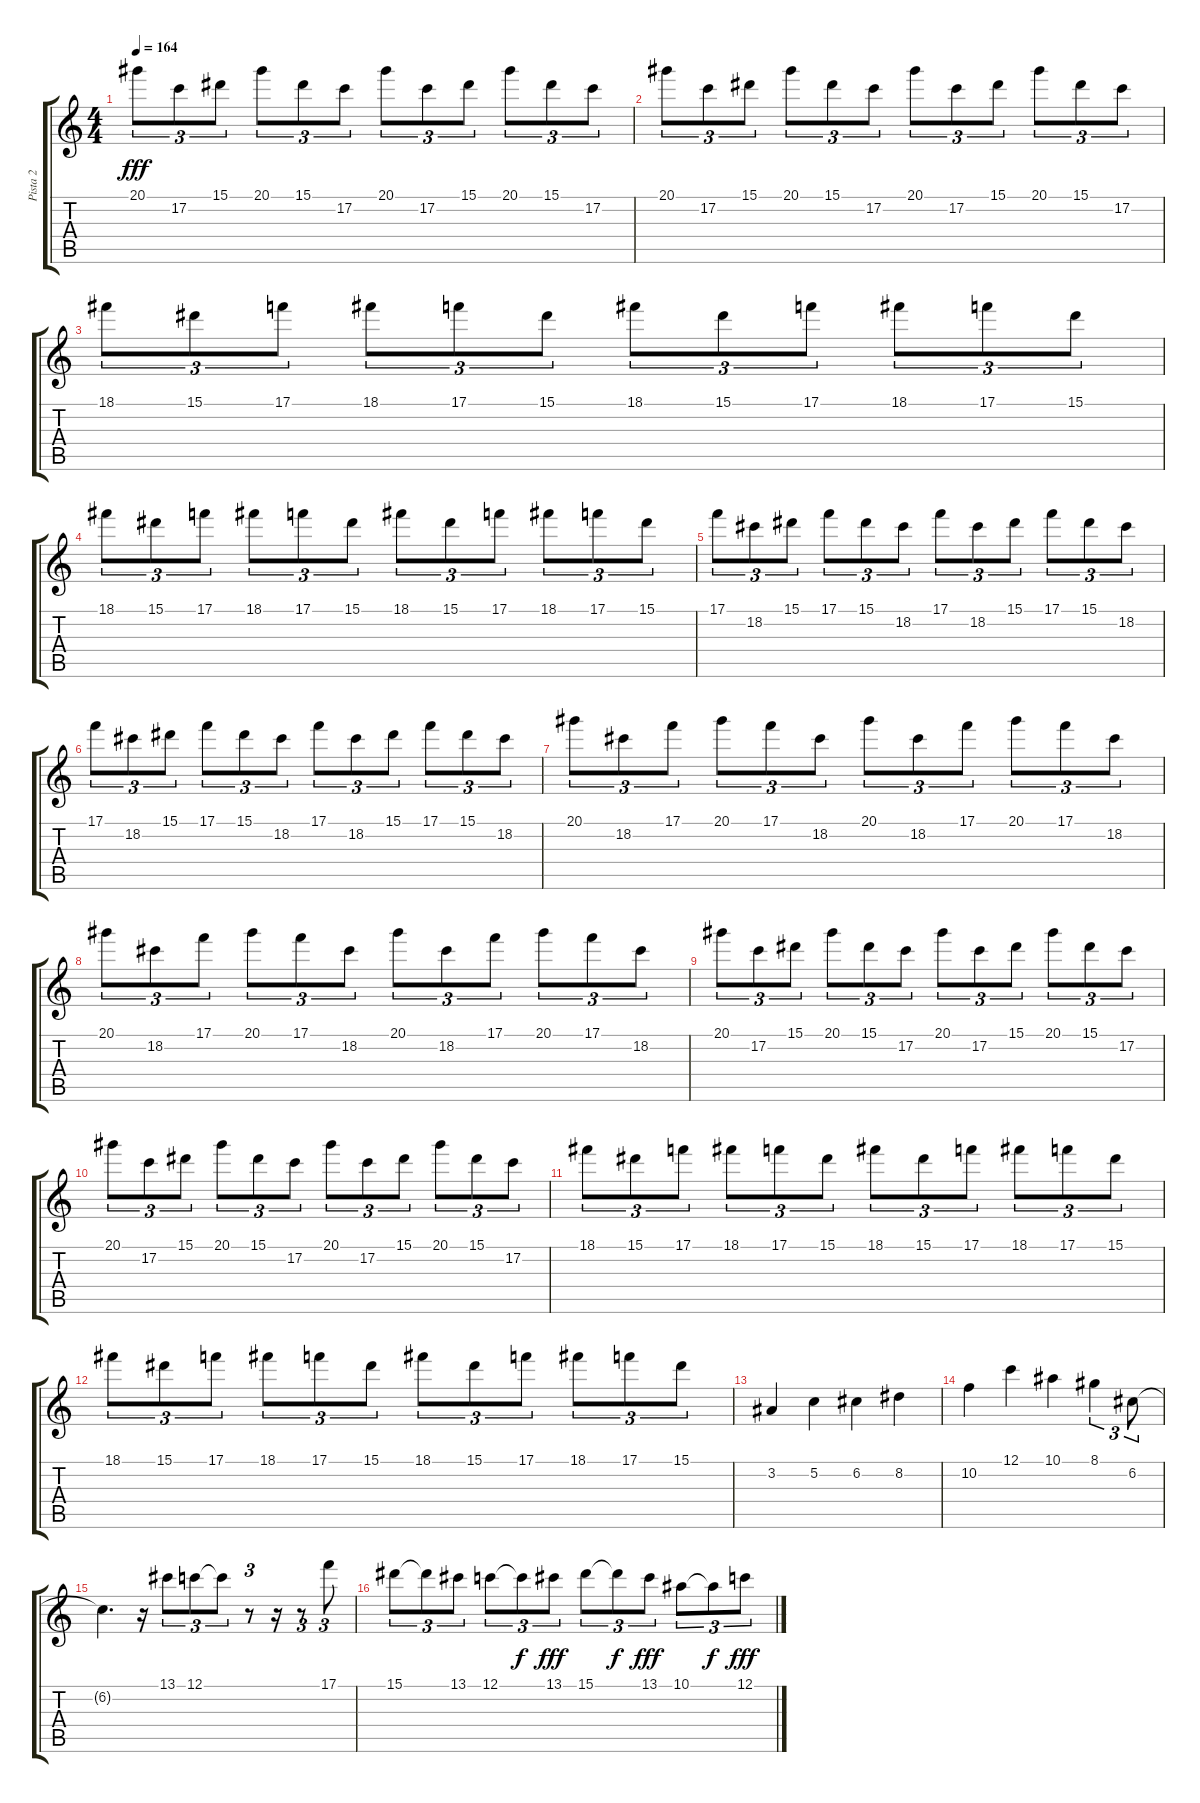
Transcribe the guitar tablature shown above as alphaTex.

\track ("Pista 2" "Pista 2") {instrument overdrivenguitar}
\staff {score tabs}
\tuning (C4 G3 Eb3 Bb2 F2 C2) {hide}
\ts (4 4)
\tempo 164
\clef g2
\ks c
20.1.8{tu (3 2) dy fff} 17.2.8{tu (3 2)} 15.1.8{tu (3 2)} 20.1.8{tu (3 2)} 15.1.8{tu (3 2)} 17.2.8{tu (3 2)} 20.1.8{tu (3 2)} 17.2.8{tu (3 2)} 15.1.8{tu (3 2)} 20.1.8{tu (3 2)} 15.1.8{tu (3 2)} 17.2.8{tu (3 2)} |
20.1.8{tu (3 2)} 17.2.8{tu (3 2)} 15.1.8{tu (3 2)} 20.1.8{tu (3 2)} 15.1.8{tu (3 2)} 17.2.8{tu (3 2)} 20.1.8{tu (3 2)} 17.2.8{tu (3 2)} 15.1.8{tu (3 2)} 20.1.8{tu (3 2)} 15.1.8{tu (3 2)} 17.2.8{tu (3 2)} |
18.1.8{tu (3 2)} 15.1.8{tu (3 2)} 17.1.8{tu (3 2)} 18.1.8{tu (3 2)} 17.1.8{tu (3 2)} 15.1.8{tu (3 2)} 18.1.8{tu (3 2)} 15.1.8{tu (3 2)} 17.1.8{tu (3 2)} 18.1.8{tu (3 2)} 17.1.8{tu (3 2)} 15.1.8{tu (3 2)} |
18.1.8{tu (3 2)} 15.1.8{tu (3 2)} 17.1.8{tu (3 2)} 18.1.8{tu (3 2)} 17.1.8{tu (3 2)} 15.1.8{tu (3 2)} 18.1.8{tu (3 2)} 15.1.8{tu (3 2)} 17.1.8{tu (3 2)} 18.1.8{tu (3 2)} 17.1.8{tu (3 2)} 15.1.8{tu (3 2)} |
17.1.8{tu (3 2)} 18.2.8{tu (3 2)} 15.1.8{tu (3 2)} 17.1.8{tu (3 2)} 15.1.8{tu (3 2)} 18.2.8{tu (3 2)} 17.1.8{tu (3 2)} 18.2.8{tu (3 2)} 15.1.8{tu (3 2)} 17.1.8{tu (3 2)} 15.1.8{tu (3 2)} 18.2.8{tu (3 2)} |
17.1.8{tu (3 2)} 18.2.8{tu (3 2)} 15.1.8{tu (3 2)} 17.1.8{tu (3 2)} 15.1.8{tu (3 2)} 18.2.8{tu (3 2)} 17.1.8{tu (3 2)} 18.2.8{tu (3 2)} 15.1.8{tu (3 2)} 17.1.8{tu (3 2)} 15.1.8{tu (3 2)} 18.2.8{tu (3 2)} |
20.1.8{tu (3 2)} 18.2.8{tu (3 2)} 17.1.8{tu (3 2)} 20.1.8{tu (3 2)} 17.1.8{tu (3 2)} 18.2.8{tu (3 2)} 20.1.8{tu (3 2)} 18.2.8{tu (3 2)} 17.1.8{tu (3 2)} 20.1.8{tu (3 2)} 17.1.8{tu (3 2)} 18.2.8{tu (3 2)} |
20.1.8{tu (3 2)} 18.2.8{tu (3 2)} 17.1.8{tu (3 2)} 20.1.8{tu (3 2)} 17.1.8{tu (3 2)} 18.2.8{tu (3 2)} 20.1.8{tu (3 2)} 18.2.8{tu (3 2)} 17.1.8{tu (3 2)} 20.1.8{tu (3 2)} 17.1.8{tu (3 2)} 18.2.8{tu (3 2)} |
20.1.8{tu (3 2)} 17.2.8{tu (3 2)} 15.1.8{tu (3 2)} 20.1.8{tu (3 2)} 15.1.8{tu (3 2)} 17.2.8{tu (3 2)} 20.1.8{tu (3 2)} 17.2.8{tu (3 2)} 15.1.8{tu (3 2)} 20.1.8{tu (3 2)} 15.1.8{tu (3 2)} 17.2.8{tu (3 2)} |
20.1.8{tu (3 2)} 17.2.8{tu (3 2)} 15.1.8{tu (3 2)} 20.1.8{tu (3 2)} 15.1.8{tu (3 2)} 17.2.8{tu (3 2)} 20.1.8{tu (3 2)} 17.2.8{tu (3 2)} 15.1.8{tu (3 2)} 20.1.8{tu (3 2)} 15.1.8{tu (3 2)} 17.2.8{tu (3 2)} |
18.1.8{tu (3 2)} 15.1.8{tu (3 2)} 17.1.8{tu (3 2)} 18.1.8{tu (3 2)} 17.1.8{tu (3 2)} 15.1.8{tu (3 2)} 18.1.8{tu (3 2)} 15.1.8{tu (3 2)} 17.1.8{tu (3 2)} 18.1.8{tu (3 2)} 17.1.8{tu (3 2)} 15.1.8{tu (3 2)} |
18.1.8{tu (3 2)} 15.1.8{tu (3 2)} 17.1.8{tu (3 2)} 18.1.8{tu (3 2)} 17.1.8{tu (3 2)} 15.1.8{tu (3 2)} 18.1.8{tu (3 2)} 15.1.8{tu (3 2)} 17.1.8{tu (3 2)} 18.1.8{tu (3 2)} 17.1.8{tu (3 2)} 15.1.8{tu (3 2)} |
3.2.4{balance 8} 5.2.4 6.2.4 8.2.4 |
10.2.4 12.1.4 10.1.4 8.1.4{tu (3 2)} 6.2.8{tu (3 2)} |
6.2{t}.4{d} r.16 13.1.8{tu (3 2)} 12.1.8{tu (3 2)} 12.1{t}.8{tu (3 2)} r.8{tu (3 2)} r.16 r.8{tu (3 2)} 17.1.8{tu (3 2)} |
15.1.8{tu (3 2)} 15.1{t}.8{tu (3 2)} 13.1.8{tu (3 2)} 12.1.8{tu (3 2)} 12.1{t}.8{tu (3 2) dy f} 13.1.8{tu (3 2) dy fff} 15.1.8{tu (3 2)} 15.1{t}.8{tu (3 2) dy f} 13.1.8{tu (3 2) dy fff} 10.1.8{tu (3 2)} 10.1{t}.8{tu (3 2) dy f} 12.1.8{tu (3 2) dy fff}
